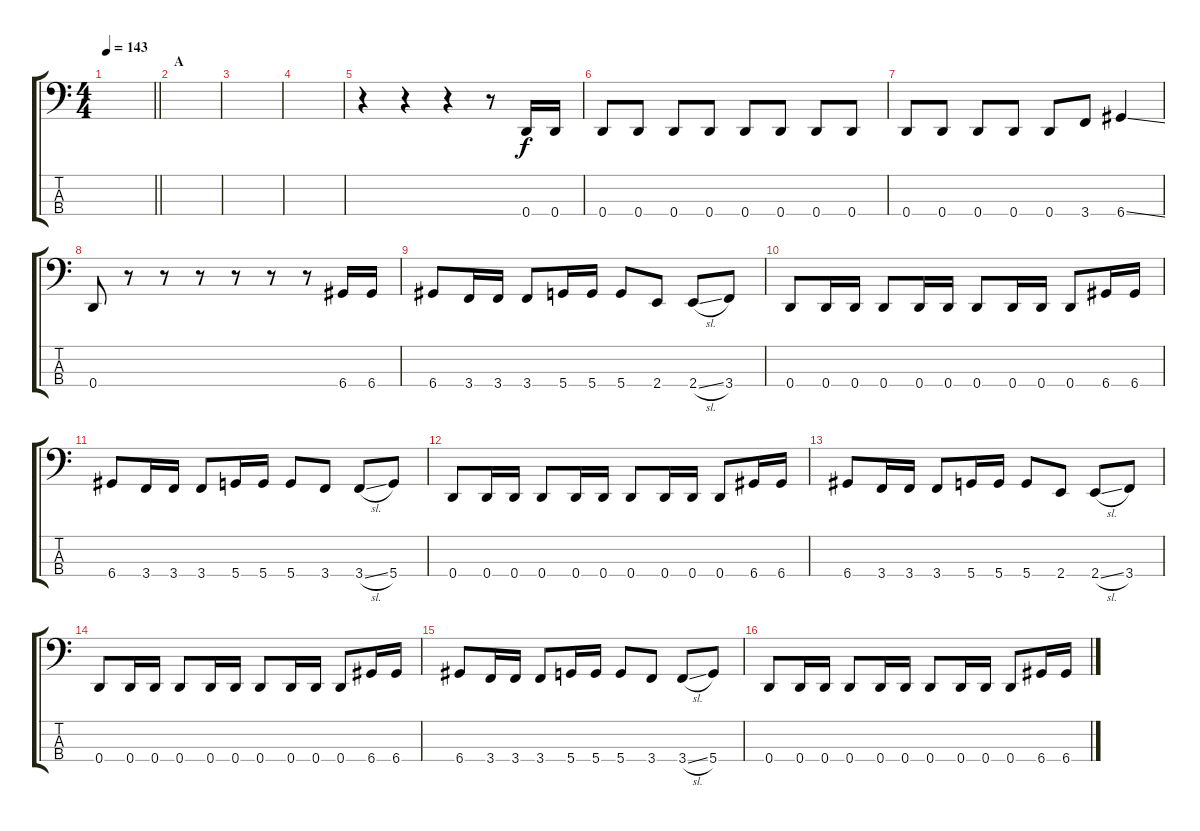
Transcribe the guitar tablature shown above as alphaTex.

\track "" {instrument electricbasspick}
\staff {score tabs}
\tuning (F2 C2 G1 D1) {hide}
\ts (4 4)
\tempo 143
\clef f4
\barLineRight lightlight
\ks c
|
\section ("" "A")
|
|
|
r.4 r.4 r.4 r.8 0.4.16 0.4.16 |
0.4.8 0.4.8 0.4.8 0.4.8 0.4.8 0.4.8 0.4.8 0.4.8 |
0.4.8 0.4.8 0.4.8 0.4.8 0.4.8 3.4.8 6.4{ss}.4 |
0.4.8 r.8 r.8 r.8 r.8 r.8 r.8 6.4.16 6.4.16 |
6.4.8 3.4.16 3.4.16 3.4.8 5.4.16 5.4.16 5.4.8 2.4.8 2.4{sl}.8 3.4.8 |
0.4.8 0.4.16 0.4.16 0.4.8 0.4.16 0.4.16 0.4.8 0.4.16 0.4.16 0.4.8 6.4.16 6.4.16 |
6.4.8 3.4.16 3.4.16 3.4.8 5.4.16 5.4.16 5.4.8 3.4.8 3.4{sl}.8 5.4.8 |
0.4.8 0.4.16 0.4.16 0.4.8 0.4.16 0.4.16 0.4.8 0.4.16 0.4.16 0.4.8 6.4.16 6.4.16 |
6.4.8 3.4.16 3.4.16 3.4.8 5.4.16 5.4.16 5.4.8 2.4.8 2.4{sl}.8 3.4.8 |
0.4.8 0.4.16 0.4.16 0.4.8 0.4.16 0.4.16 0.4.8 0.4.16 0.4.16 0.4.8 6.4.16 6.4.16 |
6.4.8 3.4.16 3.4.16 3.4.8 5.4.16 5.4.16 5.4.8 3.4.8 3.4{sl}.8 5.4.8 |
0.4.8 0.4.16 0.4.16 0.4.8 0.4.16 0.4.16 0.4.8 0.4.16 0.4.16 0.4.8 6.4.16 6.4.16
